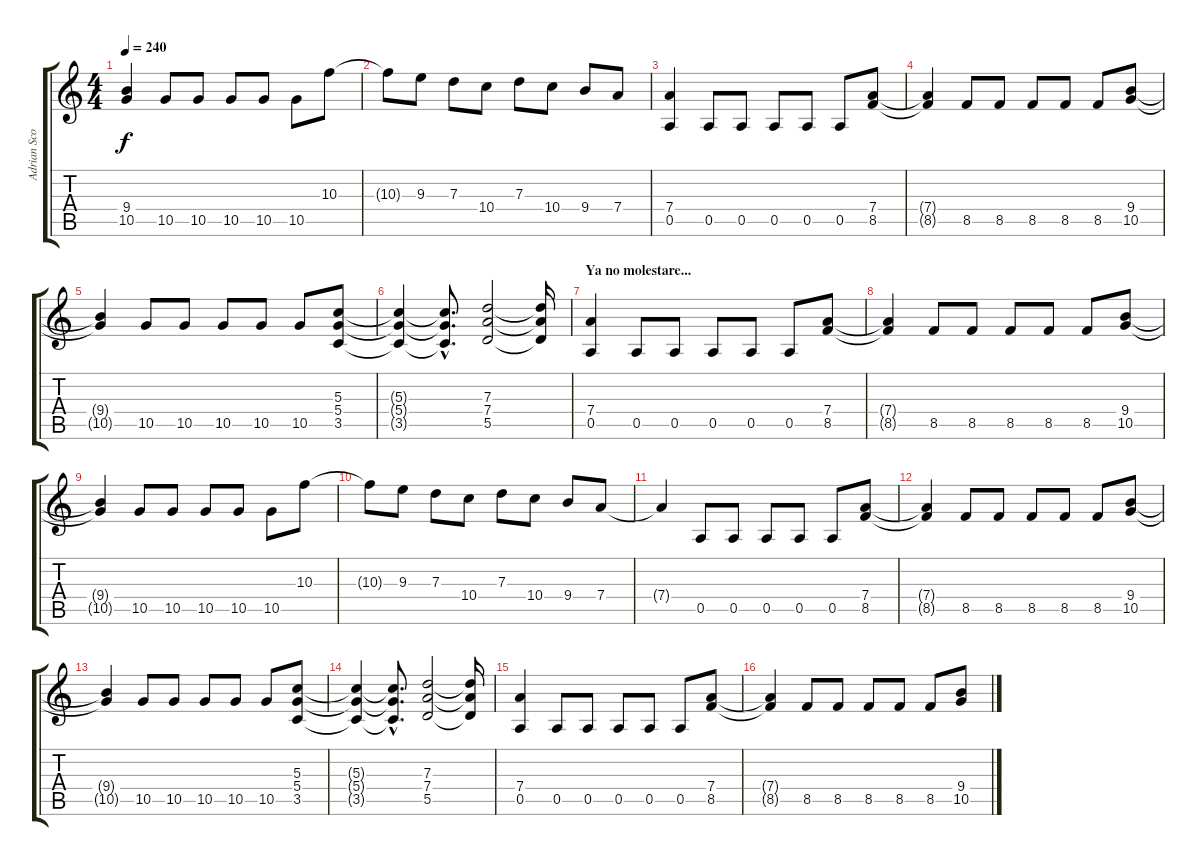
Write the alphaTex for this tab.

\track ("Adrian Scopettone" "Adrian Sco") {instrument overdrivenguitar}
\staff {score tabs}
\tuning (E4 B3 G3 D3 A2 E2) {hide}
\ts (4 4)
\tempo 240
\clef g2
\ks c
(9.4{t} 10.5{t}).4{dy f} 10.5.8 10.5.8 10.5.8 10.5.8 10.5.8 10.3.8 |
10.3{t}.8 9.3.8 7.3.8 10.4.8 7.3.8 10.4.8 9.4.8 7.4.8 |
(7.4 0.5).4 0.5.8 0.5.8 0.5.8 0.5.8 0.5.8 (7.4 8.5).8 |
(7.4{t} 8.5{t}).4 8.5.8 8.5.8 8.5.8 8.5.8 8.5.8 (9.4 10.5).8 |
(9.4{t} 10.5{t}).4 10.5.8 10.5.8 10.5.8 10.5.8 10.5.8 (5.3 5.4 3.5).8 |
(5.3{t} 5.4{t} 3.5{t}).4 (5.3{hac t} 5.4{hac t} 3.5{hac t}).8{d} (7.3 7.4 5.5).2 (7.3{t} 7.4{t} 5.5{t}).16 |
\section ("" "Ya no molestare...")
(7.4 0.5).4 0.5.8 0.5.8 0.5.8 0.5.8 0.5.8 (7.4 8.5).8 |
(7.4{t} 8.5{t}).4 8.5.8 8.5.8 8.5.8 8.5.8 8.5.8 (9.4 10.5).8 |
(9.4{t} 10.5{t}).4 10.5.8 10.5.8 10.5.8 10.5.8 10.5.8 10.3.8 |
10.3{t}.8 9.3.8 7.3.8 10.4.8 7.3.8 10.4.8 9.4.8 7.4.8 |
7.4{t}.4 0.5.8 0.5.8 0.5.8 0.5.8 0.5.8 (7.4 8.5).8 |
(7.4{t} 8.5{t}).4 8.5.8 8.5.8 8.5.8 8.5.8 8.5.8 (9.4 10.5).8 |
(9.4{t} 10.5{t}).4 10.5.8 10.5.8 10.5.8 10.5.8 10.5.8 (5.3 5.4 3.5).8 |
(5.3{t} 5.4{t} 3.5{t}).4 (5.3{hac t} 5.4{hac t} 3.5{hac t}).8{d} (7.3 7.4 5.5).2 (7.3{t} 7.4{t} 5.5{t}).16 |
(7.4 0.5).4 0.5.8 0.5.8 0.5.8 0.5.8 0.5.8 (7.4 8.5).8 |
(7.4{t} 8.5{t}).4 8.5.8 8.5.8 8.5.8 8.5.8 8.5.8 (9.4 10.5).8
